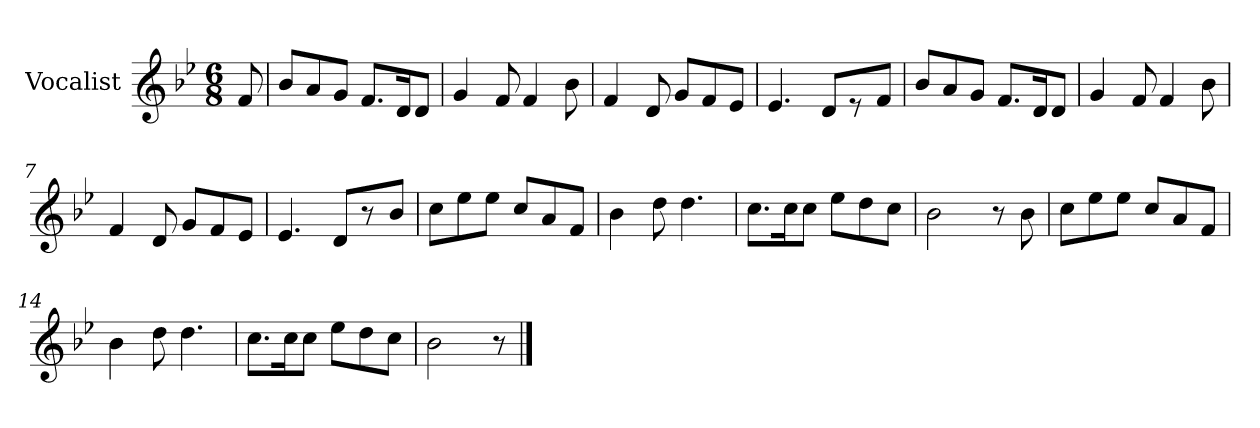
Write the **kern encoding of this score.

**kern
*part1
*staff1
*I"Vocalist
*k[b-e-]
*B-:
*M6/8
=
8f
=1
8b-L
8a
8gJ
8.fL
16dK
8dJ
=2
4g
8f
4f
8b-
=3
4f
8d
8gL
8f
8e-J
=4
4.e-
8dL
8r
8fJ
=5
8b-L
8a
8gJ
8.fL
16dK
8dJ
=6
4g
8f
4f
8b-
=7
4f
8d
8gL
8f
8e-J
=8
4.e-
8dL
8r
8b-J
=9
8ccL
8ee-
8ee-J
8ccL
8a
8fJ
=10
4b-
8dd
4.dd
=11
8.ccL
16ccK
8ccJ
8ee-L
8dd
8ccJ
=12
2b-
8r
8b-
=13
8ccL
8ee-
8ee-J
8ccL
8a
8fJ
=14
4b-
8dd
4.dd
=15
8.ccL
16ccK
8ccJ
8ee-L
8dd
8ccJ
=16
2b-
8r
==
*-
